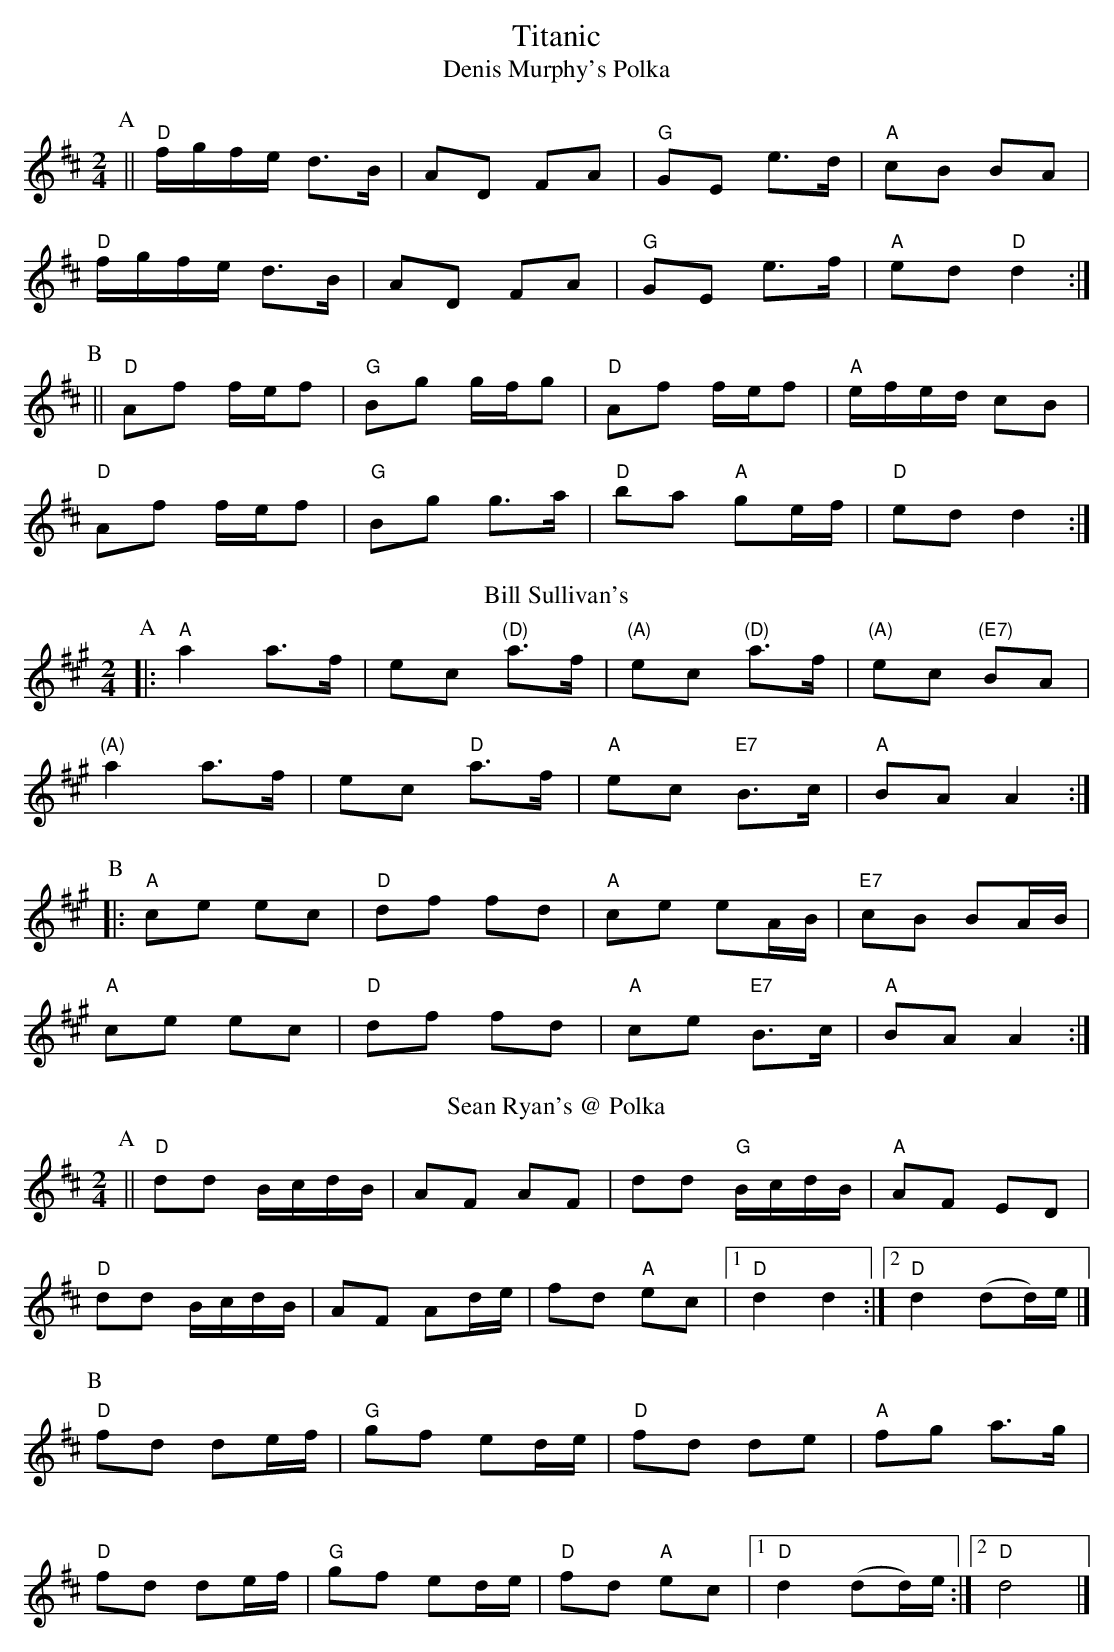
X:1
T:Titanic
T:
T:Denis Murphy's Polka
M:2/4
L:1/8
K:Dmaj
P:A
|| "D" f/g/f/e/ d>B |AD FA |"G" GE e>d |"A" cB BA |
"D" f/g/f/e/ d>B |AD FA |"G" GE e>f |"A" ed "D" d2:|
P:B
|| "D" Af f/e/f |"G" Bg g/f/g |"D" Af f/e/f |"A" e/f/e/d/ cB |
"D" Af f/e/f |"G" Bg g>a |"D" ba "A" ge/f/|"D" ed d2:|
T:Bill Sullivan's
M:2/4
L:1/8
K:Amaj
P:A
|: "A"a2 a>f | ec "(D)"a>f | "(A)"ec "(D)"a>f | "(A)"ec "(E7)"BA |
"(A)"a2 a>f | ec "D"a>f | "A"ec "E7"B>c| "A"BA A2 :|
P:B
|:"A" ce ec | "D"df fd | "A"ce eA/B/| "E7"cB BA/B/ |
"A"ce ec | "D"df fd | "A"ce "E7"B>c | "A"BA A2 :|
T:Sean Ryan's @ Polka
M:2/4
L:1/8
K:Dmaj
P:A
|| "D" dd B/c/d/B/|AF AF |dd "G" B/c/d/B/|"A" AF ED |
"D" dd B/c/d/B/|AF Ad/e/|fd "A" ec |1 "D" d2 d2:|2 "D" d2 (dd/)e/|]
P:B
"D" fd de/f/|"G" gf ed/e/|"D" fd de |"A" fg a>g |
"D" fd de/f/|"G" gf ed/e/|"D" fd "A" ec |1 "D" d2 (dd/)e/:|2 "D" d4 |]
